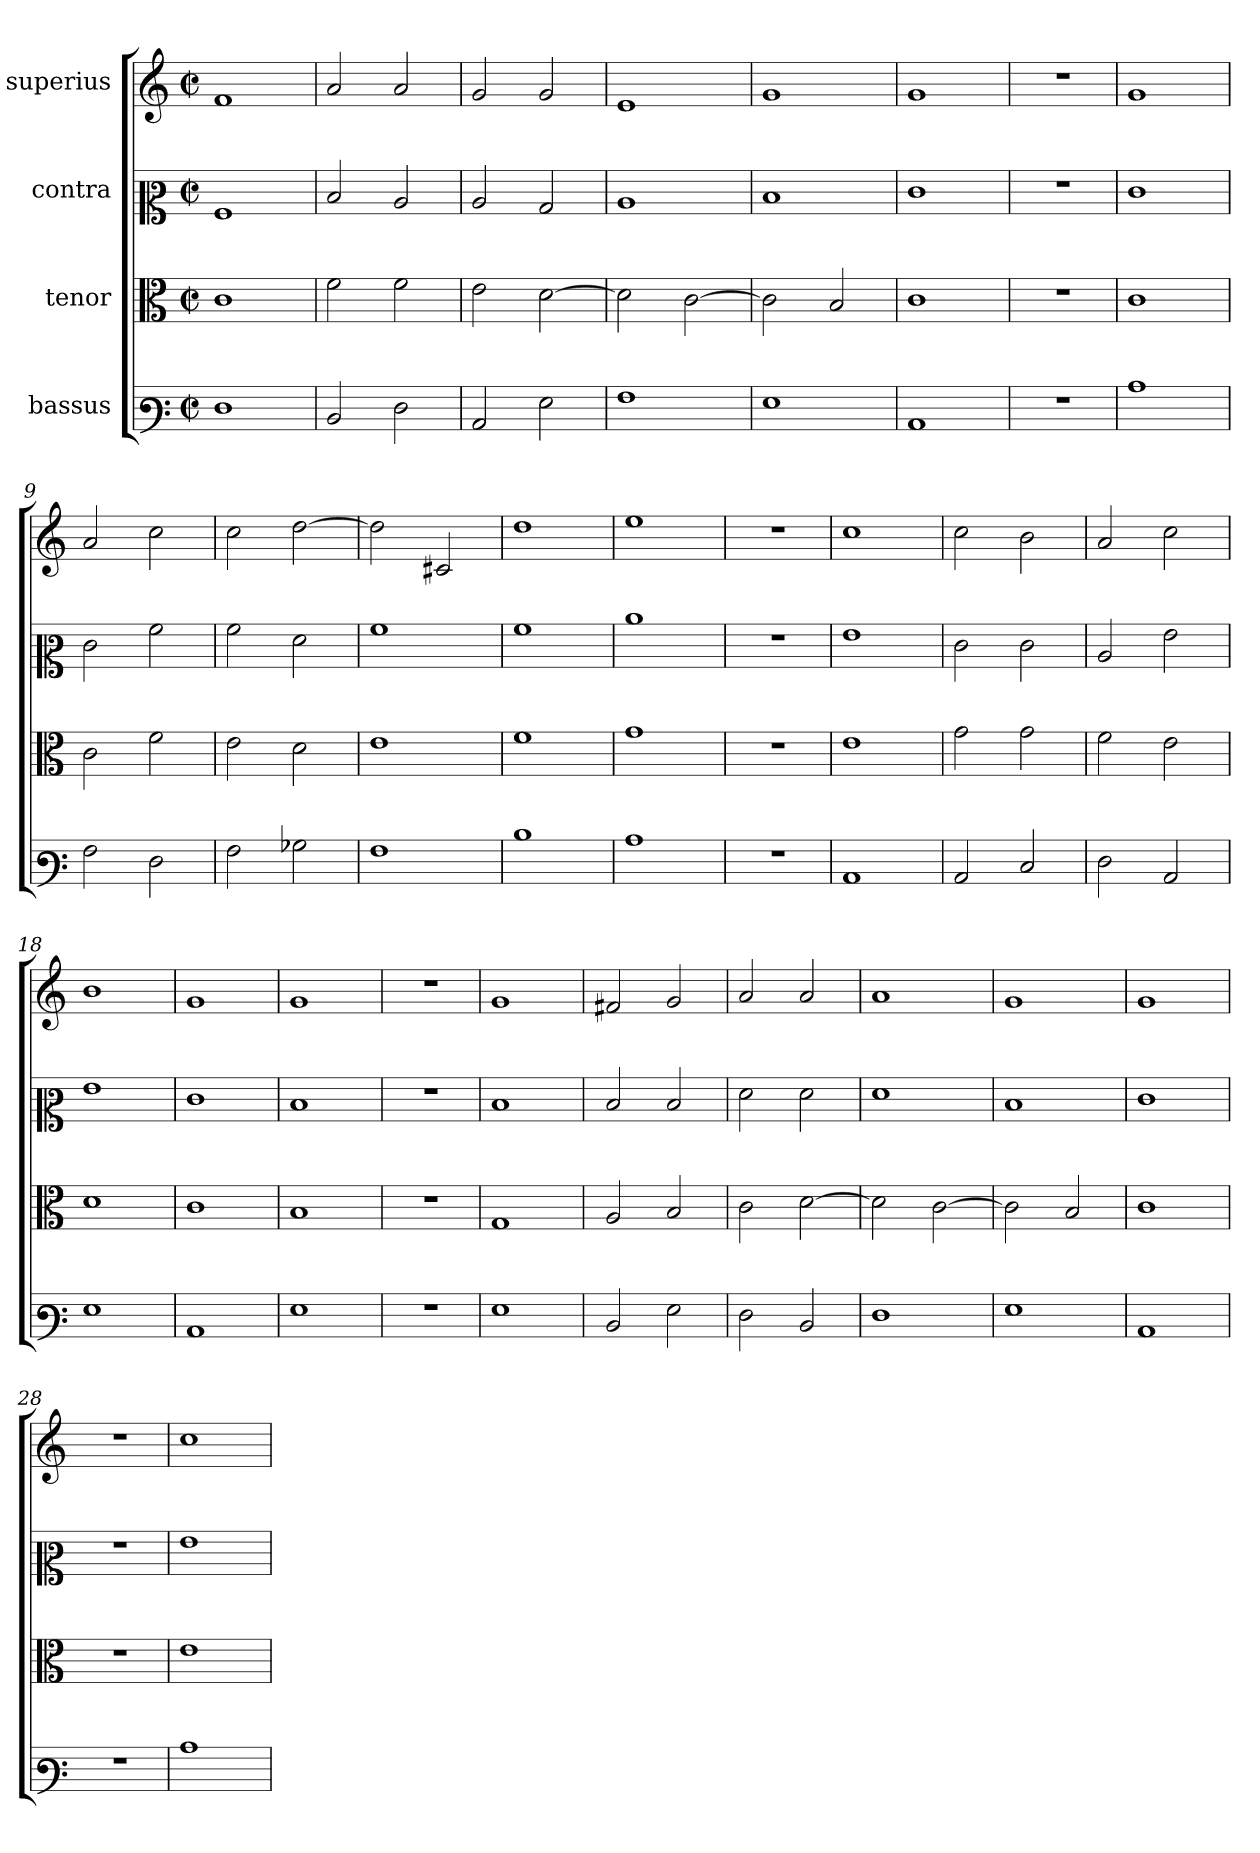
**kern	**kern	**kern	**kern
*part4	*part3	*part2	*part1
*staff4	*staff3	*staff2	*staff1
*I"bassus	*I"tenor	*I"contra	*I"superius
*clefF3	*clefC3	*clefC2	*clefG2
*M2/2	*M2/2	*M2/2	*M2/2
*met(c|)	*met(c|)	*met(c|)	*met(c|)
=1	=1	=1	=1
1F	1c	1A	1f
=2	=2	=2	=2
2D	2f	2d	2a
2F	2f	2c	2a
=3	=3	=3	=3
2C	2e	2c	2g
2G	[2d	2B	2g
=4	=4	=4	=4
1A	2d]	1c	1e
.	[2c	.	.
=5	=5	=5	=5
1G	2c]	1d	1g
.	2B	.	.
=6	=6	=6	=6
1C	1c	1e	1g
=7	=7	=7	=7
1r	1r	1r	1r
=8	=8	=8	=8
1c	1c	1e	1g
=9	=9	=9	=9
2A	2c	2e	2a
2F	2f	2a	2cc
=10	=10	=10	=10
2A	2e	2a	2cc
2B-X	2d	2f	[2dd
=11	=11	=11	=11
1A	1e	1a	2dd]
.	.	.	2c#X
=12	=12	=12	=12
1d	1f	1a	1dd
=13	=13	=13	=13
1c	1g	1cc	1ee
=14	=14	=14	=14
1r	1r	1r	1r
=15	=15	=15	=15
1C	1e	1g	1cc
=16	=16	=16	=16
2C	2g	2e	2cc
2E	2g	2e	2b
=17	=17	=17	=17
2F	2f	2c	2a
2C	2e	2g	2cc
=18	=18	=18	=18
1G	1d	1g	1b
=19	=19	=19	=19
1C	1c	1e	1g
=20	=20	=20	=20
1G	1B	1d	1g
=21	=21	=21	=21
1r	1r	1r	1r
=22	=22	=22	=22
1G	1G	1d	1g
=23	=23	=23	=23
2D	2A	2d	2f#X
2G	2B	2d	2g
=24	=24	=24	=24
2F	2c	2f	2a
2D	[2d	2f	2a
=25	=25	=25	=25
1F	2d]	1f	1a
.	[2c	.	.
=26	=26	=26	=26
1G	2c]	1d	1g
.	2B	.	.
=27	=27	=27	=27
1C	1c	1e	1g
=28	=28	=28	=28
1r	1r	1r	1r
=29	=29	=29	=29
1c	1e	1g	1cc
=	=	=	=
*-	*-	*-	*-
